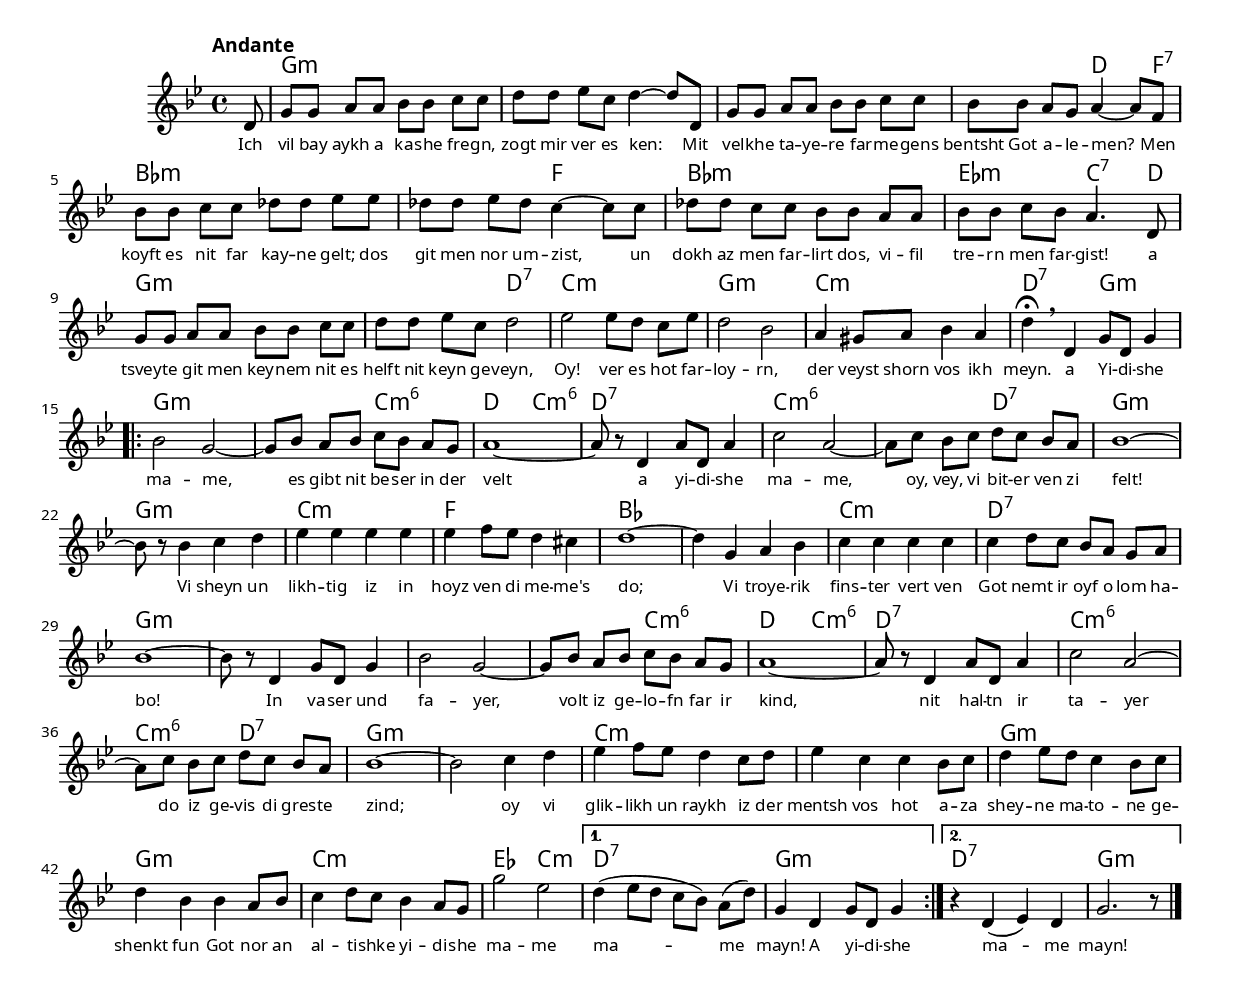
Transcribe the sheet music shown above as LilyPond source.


\version "2.18.2"
\language "english"
\include "../../templates/preamble.ly"

mel = \relative d' {
    \partial 8 {d8} |
    g g a a bf bf c c |
    d d ef c d4~d8 d, |
    g g a a bf bf c c |
    bf bf a g a4~a8 f |
    bf bf c c df df ef ef |
    df df ef df c4~c8 c |
    df df c c bf bf a a |
    bf bf c bf a4. d,8 |
    g g a a bf bf c c |
    d d ef c d2 |
    ef ef8 d c ef |
    d2 bf |
    a4 gs8 a bf4 a |
    d\fermata \breathe d, g8d g4 |
    \repeat volta 2 {
      bf2 g~ |
      g8 bf a bf c bf a g |
      a1~ |
      a8 r d,4 a'8 d, a'4 |
      c2 a~ |
      a8 c bf c d c bf a |
      bf1~ |
      bf8 r bf4 c d |
      ef ef ef ef |
      ef f8 ef d4 cs |
      d1~ |
      d4 g, a bf |
      c c c c |
      c d8c bf a g a |
      bf1~ |
      bf8 r d,4 g8 d g4 |
      bf2 g~ |
      g8 bf a bf c bf a g |
      a1~ |
      a8 r d,4 a'8 d, a'4 |
      c2 a~ |
      a8 c bf c d c bf a |
      bf1~ |
      bf2 c4 d |
      ef f8 ef d4 c8 d |
      ef4 c c bf8 c |
      d4 ef8 d c4 bf8 c |
      d4 bf bf a8 bf |
      c4 d8 c bf4 a8 g |
      g'2 ef |
    }
      \alternative {
        {
          d4( ef8 d c bf) a( d) |
          g,4 d g8 d g4
        }
        {
          r4 d( ef) d |
          \end 7/8 g2. r8
        }
      }
    }

acc = \chordmode {
  \partial 8 { s8 }
  g1:m |
  g:m |
  g:m |
  g2:m d4.: f8:7 |
  bf1:m |
  bf2:m f: |
  bf1:m |
  ef2:m c4.:7 d8: |
  g1:m |
  g2:m d:7 |
  c1:m |
  g:m |
  c:m |
  d2:7 g:m |
  \repeat volta 2 {
    g1:m |
    g2:m c:m6 |
    d2: c:m6 |
    d1:7 |
    c:m6 |
    c2:m6 d:7 |
    g1:m |
    g:m |
    c:m |
    f: |
    bf: |
    bf: |
    c:m |
    d:7 |
    g:m |
    g:m |
    g:m |
    g2:m c:m6 |
    d: c:m6 |
    d1:7 |
    c:m6 |
    c2:m6 d:7 |
    g1:m |
    g:m |
    c:m |
    c:m |
    g:m |
    g:m |
    c:m |
    ef2: c:m|
  }
  \alternative {
    { 
      d1:7 |
      g:m
    }
    {
      d:7 |
      g8*7:m
    }
  }
}

\score {
  <<
    \new ChordNames {
      \acc
    }
    \new Staff {
      \clef treble
      \key g \minor
      \time 4/4
      \tempo Andante
      \new Voice = "melody" {
        \mel
        \bar "|."
      }
    }
    \new Lyrics \lyricsto "melody" {
      Ich vil bay aykh a ka -- she fre -- gn,
      zogt mir ver es ken:
      Mit vel -- khe ta -- ye -- re far -- me -- gens
      bentsht Got a -- le -- men?
      Men koyft es nit far kay -- ne gelt;
      dos git men nor um -- zist,
      un dokh az men far -- lirt dos,
      vi -- fil tre -- rn men far -- gist!
      a tsvey -- te git men key -- nem nit
      es helft nit keyn ge -- veyn,
      Oy! ver es hot far -- loy -- rn,
      der veyst shorn vos ikh meyn.
      a Yi -- di -- she ma -- me,
      es gibt nit be -- ser in der velt
      a yi -- di -- she ma -- me,
      oy, vey, vi bit -- er ven zi felt!
      Vi sheyn un likh -- tig iz in hoyz 
      ven di me -- me's do;
      Vi troye -- rik fins -- ter vert ven Got
      nemt ir oyf o -- lom ha -- bo!
      In va -- ser und fa -- yer,
      volt iz ge -- lo -- fn far ir kind,
      nit hal -- tn ir ta -- yer
      do iz ge -- vis di gres -- te zind;
      oy vi glik -- likh un raykh iz der mentsh vos hot
      a -- za shey -- ne ma -- to -- ne ge -- shenkt fun Got
      nor an al -- ti -- shke yi -- di -- she ma -- me
      ma -- me mayn! A yi -- di -- she
      ma -- me mayn!
    }
  >>
}